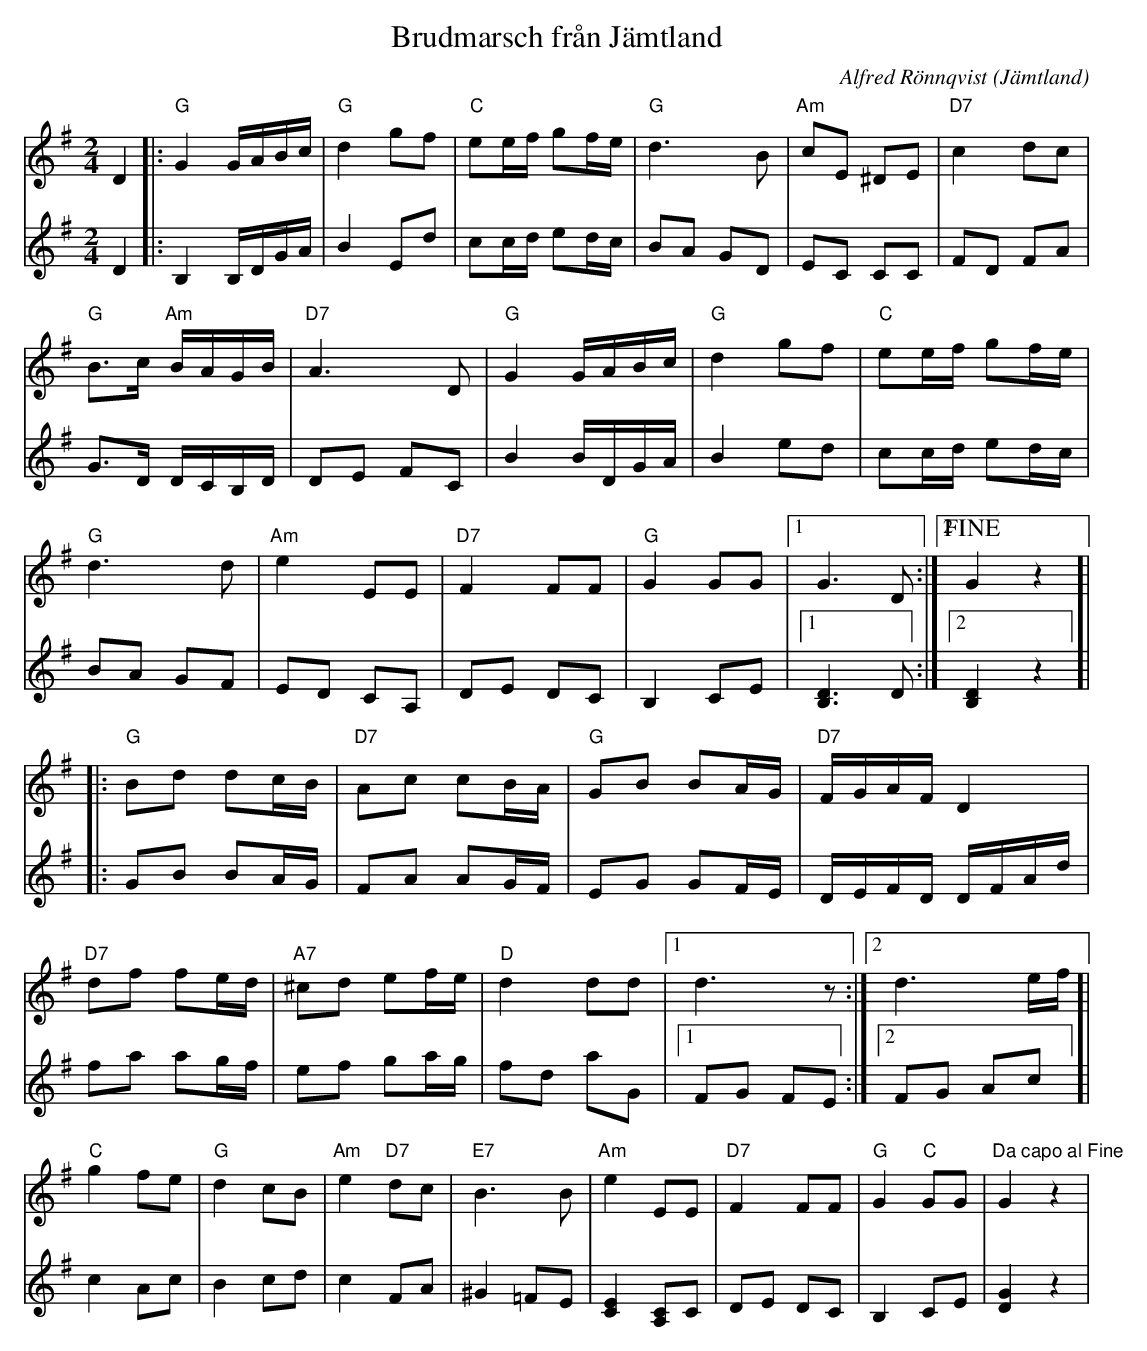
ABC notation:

X:1
T:Brudmarsch från Jämtland
C:Alfred Rönnqvist
O:Jämtland
M:2/4
L:1/16
K:G
V:1
D4 |: "G"G4 GABc | "G"d4 g2f2 | "C"e2ef g2fe | "G"d6 B2 | "Am"c2E2 ^D2E2 | "D7"c4 d2c2 |
"G"B3c "Am"BAGB | "D7"A6 D2 | "G"G4 GABc | "G"d4 g2f2 | "C"e2ef g2fe |
"G"d6 d2 | "Am"e4 E2E2 | "D7"F4 F2F2 | "G"G4 G2G2 |[1 G6 D2 :|[2 !fine!G4 z4]|
|: "G"B2d2 d2cB | "D7"A2c2 c2BA | "G"G2B2 B2AG | "D7"FGAF D4 |
"D7"d2f2 f2ed | "A7"^c2d2 e2fe | "D"d4 d2d2 |[1 d6 z2 :|[2 d6 ef ]|
"C"g4 f2e2 | "G"d4 c2B2 | "Am"e4 "D7"d2c2 | "E7"B6 B2 | "Am"e4 E2E2 | "D7"F4 F2F2 | "G"G4 "C"G2G2 | "Da capo al Fine" G4 z4 |
V:2
D4 |: B,4 B,DGA | B4 E2d2 | c2cd e2dc | B2A2 G2D2 | E2C2 C2C2 | F2D2 F2A2 |
G3D DCB,D | D2E2 F2C2 | B4 BDGA | B4 e2d2 | c2cd e2dc |
B2A2 G2F2 | E2D2 C2A,2 | D2E2 D2C2 | B,4 C2E2 |[1 [DB,]6 D2 :|[2 [DB,]4 z4 ]|
|: G2B2 B2AG | F2A2 A2GF | E2G2 G2FE | DEFD DFAd |
f2a2 a2gf | e2f2 g2ag | f2d2 a2G2 |[1 F2G2 F2E2 :|[2 F2G2 A2c2 ]|
c4 A2c2 | B4c2d2 | c4 F2A2 | ^G4 =F2E2 | [EC]4 [CA,]2C2 | D2E2 D2C2 | B,4 C2E2 | [GD]4 z4 |
